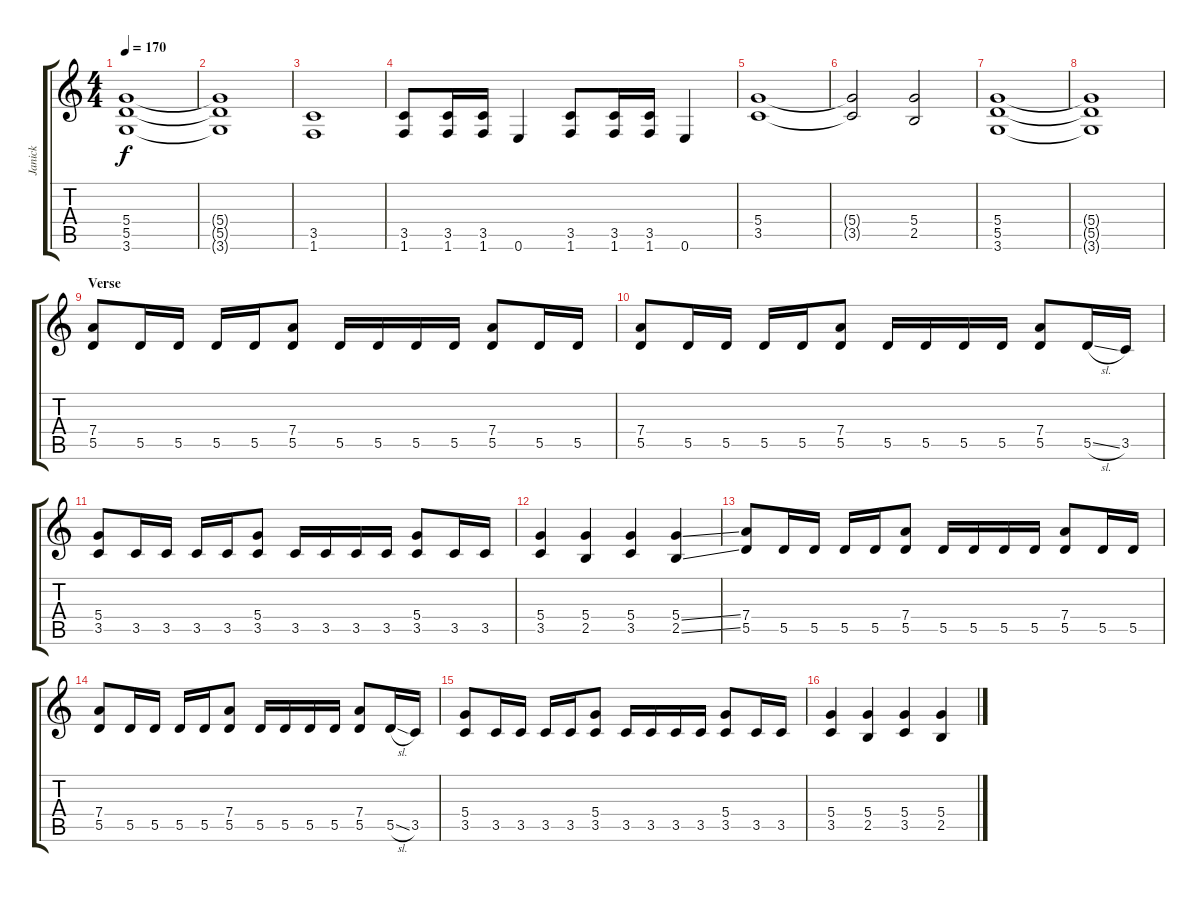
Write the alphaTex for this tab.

\track ("Janick" "Janick") {instrument distortionguitar}
\staff {score tabs}
\tuning (E4 B3 G3 D3 A2 E2) {hide}
\ts (4 4)
\tempo 170
\clef g2
\ks c
(5.4 5.5 3.6).1{dy f} |
(5.4{t} 5.5{t} 3.6{t}).1 |
(3.5 1.6).1 |
(3.5 1.6).8 (3.5 1.6).16 (3.5 1.6).16 0.6.4 (3.5 1.6).8 (3.5 1.6).16 (3.5 1.6).16 0.6.4 |
(5.4 3.5).1 |
(5.4{t} 3.5{t}).2 (5.4 2.5).2 |
(5.4 5.5 3.6).1 |
(5.4{t} 5.5{t} 3.6{t}).1 |
\section ("" "Verse")
(7.4 5.5).8 5.5.16 5.5.16 5.5.16 5.5.16 (7.4 5.5).8 5.5.16 5.5.16 5.5.16 5.5.16 (7.4 5.5).8 5.5.16 5.5.16 |
(7.4 5.5).8 5.5.16 5.5.16 5.5.16 5.5.16 (7.4 5.5).8 5.5.16 5.5.16 5.5.16 5.5.16 (7.4 5.5).8 5.5{sl}.16 3.5.16 |
(5.4 3.5).8 3.5.16 3.5.16 3.5.16 3.5.16 (5.4 3.5).8 3.5.16 3.5.16 3.5.16 3.5.16 (5.4 3.5).8 3.5.16 3.5.16 |
(5.4 3.5).4 (5.4 2.5).4 (5.4 3.5).4 (5.4{ss} 2.5{ss}).4 |
(7.4 5.5).8 5.5.16 5.5.16 5.5.16 5.5.16 (7.4 5.5).8 5.5.16 5.5.16 5.5.16 5.5.16 (7.4 5.5).8 5.5.16 5.5.16 |
(7.4 5.5).8 5.5.16 5.5.16 5.5.16 5.5.16 (7.4 5.5).8 5.5.16 5.5.16 5.5.16 5.5.16 (7.4 5.5).8 5.5{sl}.16 3.5.16 |
(5.4 3.5).8 3.5.16 3.5.16 3.5.16 3.5.16 (5.4 3.5).8 3.5.16 3.5.16 3.5.16 3.5.16 (5.4 3.5).8 3.5.16 3.5.16 |
(5.4 3.5).4 (5.4 2.5).4 (5.4 3.5).4 (5.4 2.5).4
